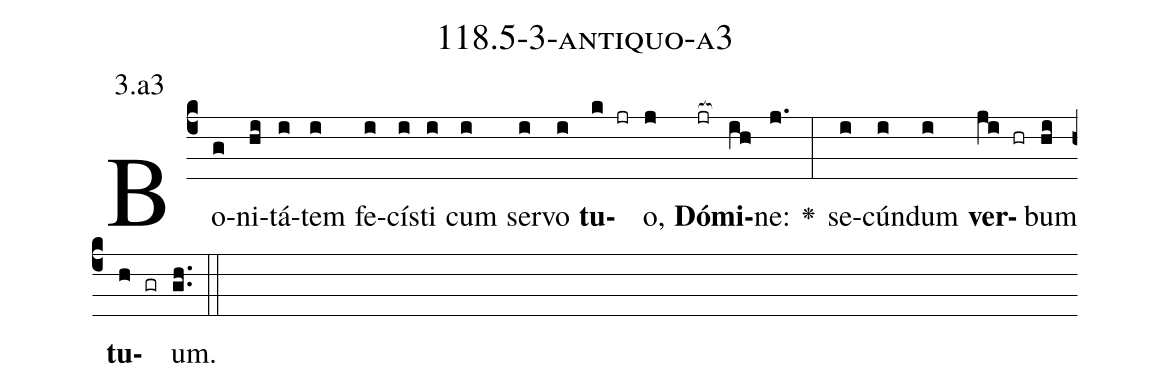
name: 118.5-3-antiquo-a3;
annotation: 3.a3;
%%
(c4)Bo(g)ni(hi)tá(i)tem(i) fe(i)cís(i)ti(i) cum(i) ser(i)vo(i) <b>tu</b>(k jr)o,(j) <b>Dó</b>(jr[ocb:1{])<b>mi</b>(ih[ocb:0}])ne:(j.) <v>\greheightstar</v>(:) se(i)cún(i)dum(i) <b>ver</b>(ji hr)bum(hi) <b>tu</b>(h gr)um.(gh..) (::)


%E(i) u(i) o(ji) u(hi) a(h) e.(gh..) (::)
